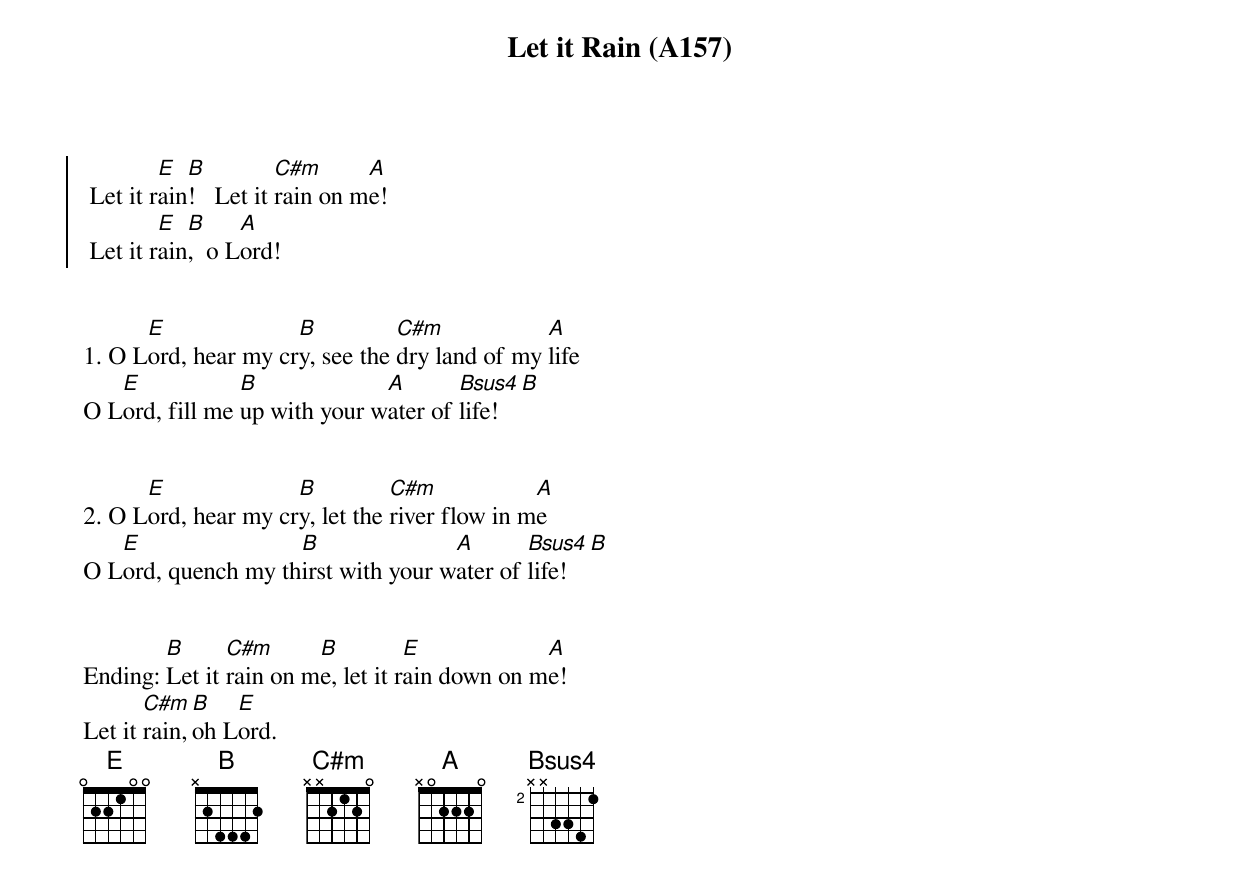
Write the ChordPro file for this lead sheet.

{title: Let it Rain (A157)}
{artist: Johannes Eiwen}


{soc}
 Let it r[E]ain[B]!   Let it [C#m]rain on m[A]e!
 Let it r[E]ain[B],  o L[A]ord!
 {eoc}


1. O L[E]ord, hear my cr[B]y, see the [C#m]dry land of my [A]life
O L[E]ord, fill me [B]up with your w[A]ater of [Bsus4]life! [B]


2. O L[E]ord, hear my cr[B]y, let the [C#m]river flow in m[A]e
O L[E]ord, quench my th[B]irst with your w[A]ater of [Bsus4]life! [B]


Ending: [B]Let it [C#m]rain on m[B]e, let it r[E]ain down on m[A]e!
Let it [C#m]rain,[B]oh L[E]ord.
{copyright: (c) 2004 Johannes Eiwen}
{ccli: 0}
